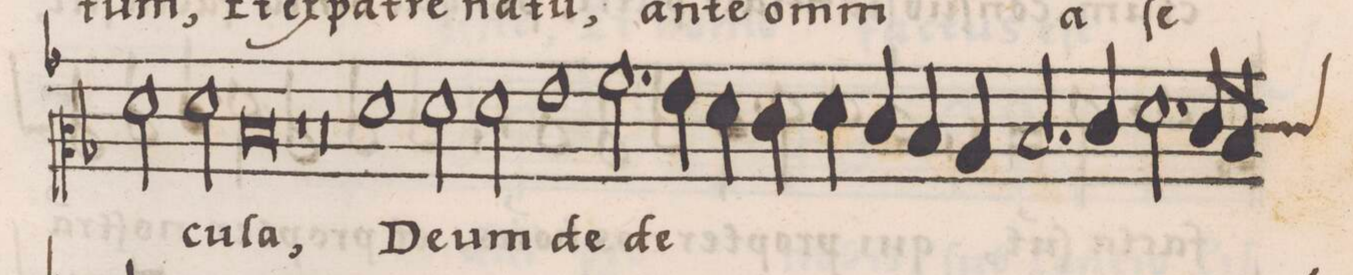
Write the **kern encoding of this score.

**kern	**text
*I"ALTVS	*
*clefC2	*
*k[b-]	*
*met(c|)	*
*M2/1	*
2f\	.
2f\	  cu-
0d	-la,
=41	=41
1r	.
=42	=42
0r	.
=43	=43
1f	De-
2f\	-um
2f\	de
=44	=44
1g	de-
2.a\	.
4g\	.
=45	=45
4f\	.
4e\	.
4f\	.
4e/	.
4d/	.
4c/	.
2.d/	.
=46	=46
4e/	.
2.f\	.
8e/L	.
8d/J	.
*custos:e	*
2e/	-o,
=47	=47
*-	*-
